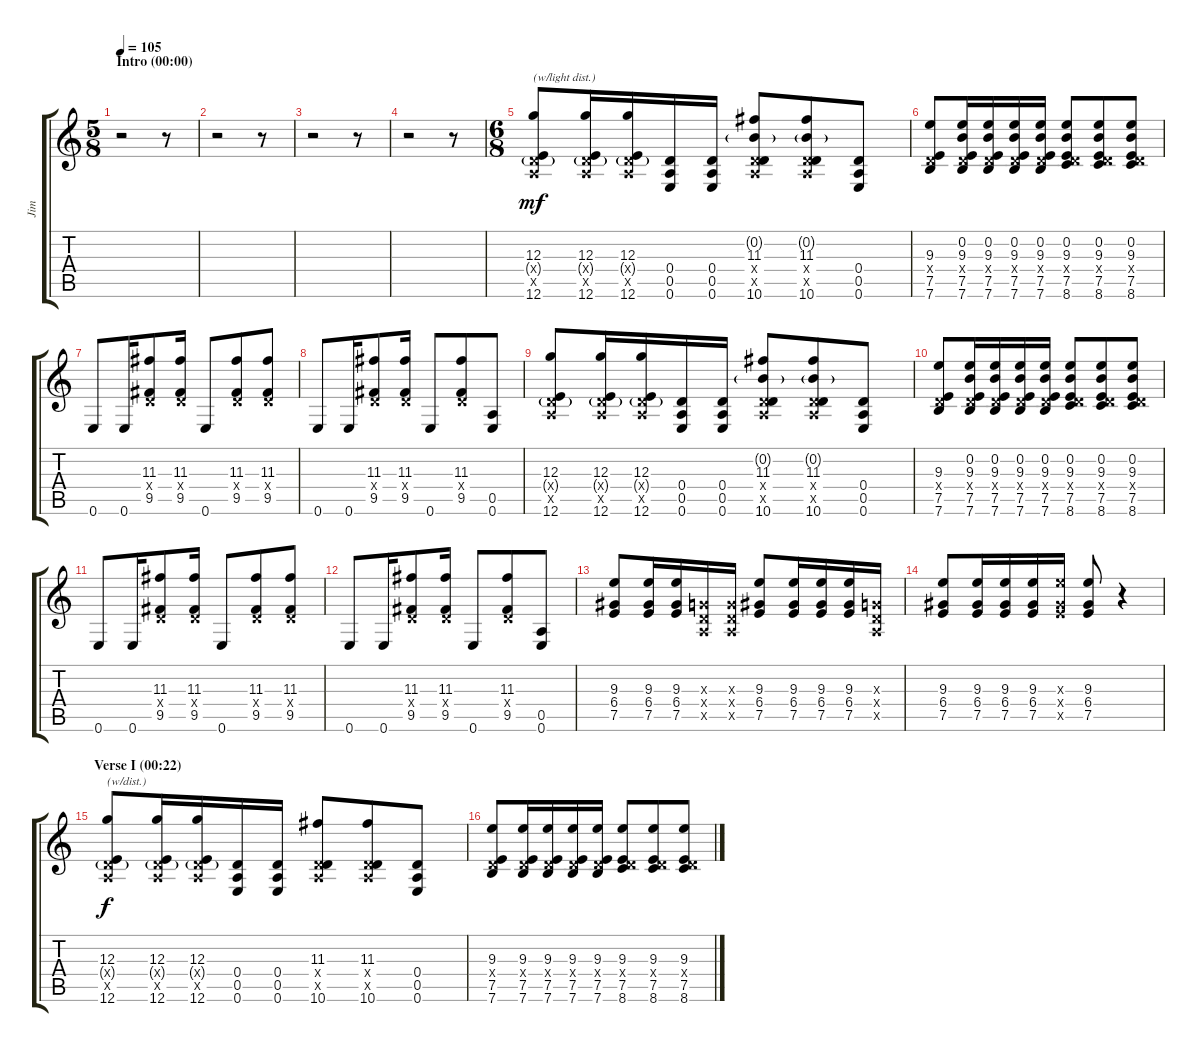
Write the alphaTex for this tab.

\track ("Jim" "Jim") {instrument distortionguitar}
\staff {score tabs}
\tuning (E4 B3 G3 D3 A2 E2) {hide}
\ts (5 8)
\section ("" "Intro (00:00)")
\tempo 105
\clef g2
\ks c
r.2{dy mf instrument distortionguitar} r.8 |
r.2 r.8 |
r.2 r.8 |
r.2 r.8 |
\ts (6 8)
(12.3 0.4{g x} 0.5{x} 12.6).8{txt "(w/light dist.)" instrument electricguitarjazz} (12.3 0.4{g x} 0.5{x} 12.6).16 (12.3 0.4{g x} 0.5{x} 12.6).16 (0.4 0.5 0.6).16 (0.4 0.5 0.6).16 (0.2{g} 11.3 0.4{x} 0.5{x} 10.6).8 (0.2{g} 11.3 0.4{x} 0.5{x} 10.6).8 (0.4 0.5 0.6).8 |
(9.3 0.4{x} 7.5 7.6).8 (0.2 9.3 0.4{x} 7.5 7.6).16 (0.2 9.3 0.4{x} 7.5 7.6).16 (0.2 9.3 0.4{x} 7.5 7.6).16 (0.2 9.3 0.4{x} 7.5 7.6).16 (0.2 9.3 0.4{x} 7.5 8.6).8 (0.2 9.3 0.4{x} 7.5 8.6).8 (0.2 9.3 0.4{x} 7.5 8.6).8 |
0.6.8{instrument electricguitarjazz} 0.6.16 (11.3 0.4{x} 9.5).8 (11.3 0.4{x} 9.5).16 0.6.8 (11.3 0.4{x} 9.5).8 (11.3 0.4{x} 9.5).8 |
0.6.8 0.6.16 (11.3 0.4{x} 9.5).8 (11.3 0.4{x} 9.5).16 0.6.8 (11.3 0.4{x} 9.5).8 (0.5 0.6).8 |
(12.3 0.4{g x} 0.5{x} 12.6).8{instrument electricguitarjazz} (12.3 0.4{g x} 0.5{x} 12.6).16 (12.3 0.4{g x} 0.5{x} 12.6).16 (0.4 0.5 0.6).16 (0.4 0.5 0.6).16 (0.2{g} 11.3 0.4{x} 0.5{x} 10.6).8 (0.2{g} 11.3 0.4{x} 0.5{x} 10.6).8 (0.4 0.5 0.6).8 |
(9.3 0.4{x} 7.5 7.6).8 (0.2 9.3 0.4{x} 7.5 7.6).16 (0.2 9.3 0.4{x} 7.5 7.6).16 (0.2 9.3 0.4{x} 7.5 7.6).16 (0.2 9.3 0.4{x} 7.5 7.6).16 (0.2 9.3 0.4{x} 7.5 8.6).8 (0.2 9.3 0.4{x} 7.5 8.6).8 (0.2 9.3 0.4{x} 7.5 8.6).8 |
0.6.8{instrument electricguitarjazz} 0.6.16 (11.3 0.4{x} 9.5).8 (11.3 0.4{x} 9.5).16 0.6.8 (11.3 0.4{x} 9.5).8 (11.3 0.4{x} 9.5).8 |
0.6.8 0.6.16 (11.3 0.4{x} 9.5).8 (11.3 0.4{x} 9.5).16 0.6.8 (11.3 0.4{x} 9.5).8 (0.5 0.6).8 |
(9.3 6.4 7.5).8{instrument electricguitarjazz} (9.3 6.4 7.5).16 (9.3 6.4 7.5).16 (0.3{x} 0.4{x} 0.5{x}).16 (0.3{x} 0.4{x} 0.5{x}).16 (9.3 6.4 7.5).8 (9.3 6.4 7.5).16 (9.3 6.4 7.5).16 (9.3 6.4 7.5).16 (0.3{x} 0.4{x} 0.5{x}).16 |
(9.3 6.4 7.5).8 (9.3 6.4 7.5).16 (9.3 6.4 7.5).16 (9.3 6.4 7.5).16 (9.3{x} 6.4{x} 7.5{x}).16 (9.3 6.4 7.5).8 r.4 |
\section ("" "Verse I (00:22)")
(12.3 0.4{g x} 0.5{x} 12.6).8{txt "(w/dist.)" dy f instrument distortionguitar} (12.3 0.4{g x} 0.5{x} 12.6).16 (12.3 0.4{g x} 0.5{x} 12.6).16 (0.4 0.5 0.6).16 (0.4 0.5 0.6).16 (11.3 0.4{x} 0.5{x} 10.6).8 (11.3 0.4{x} 0.5{x} 10.6).8 (0.4 0.5 0.6).8 |
(9.3 0.4{x} 7.5 7.6).8 (9.3 0.4{x} 7.5 7.6).16 (9.3 0.4{x} 7.5 7.6).16 (9.3 0.4{x} 7.5 7.6).16 (9.3 0.4{x} 7.5 7.6).16 (9.3 0.4{x} 7.5 8.6).8 (9.3 0.4{x} 7.5 8.6).8 (9.3 0.4{x} 7.5 8.6).8
